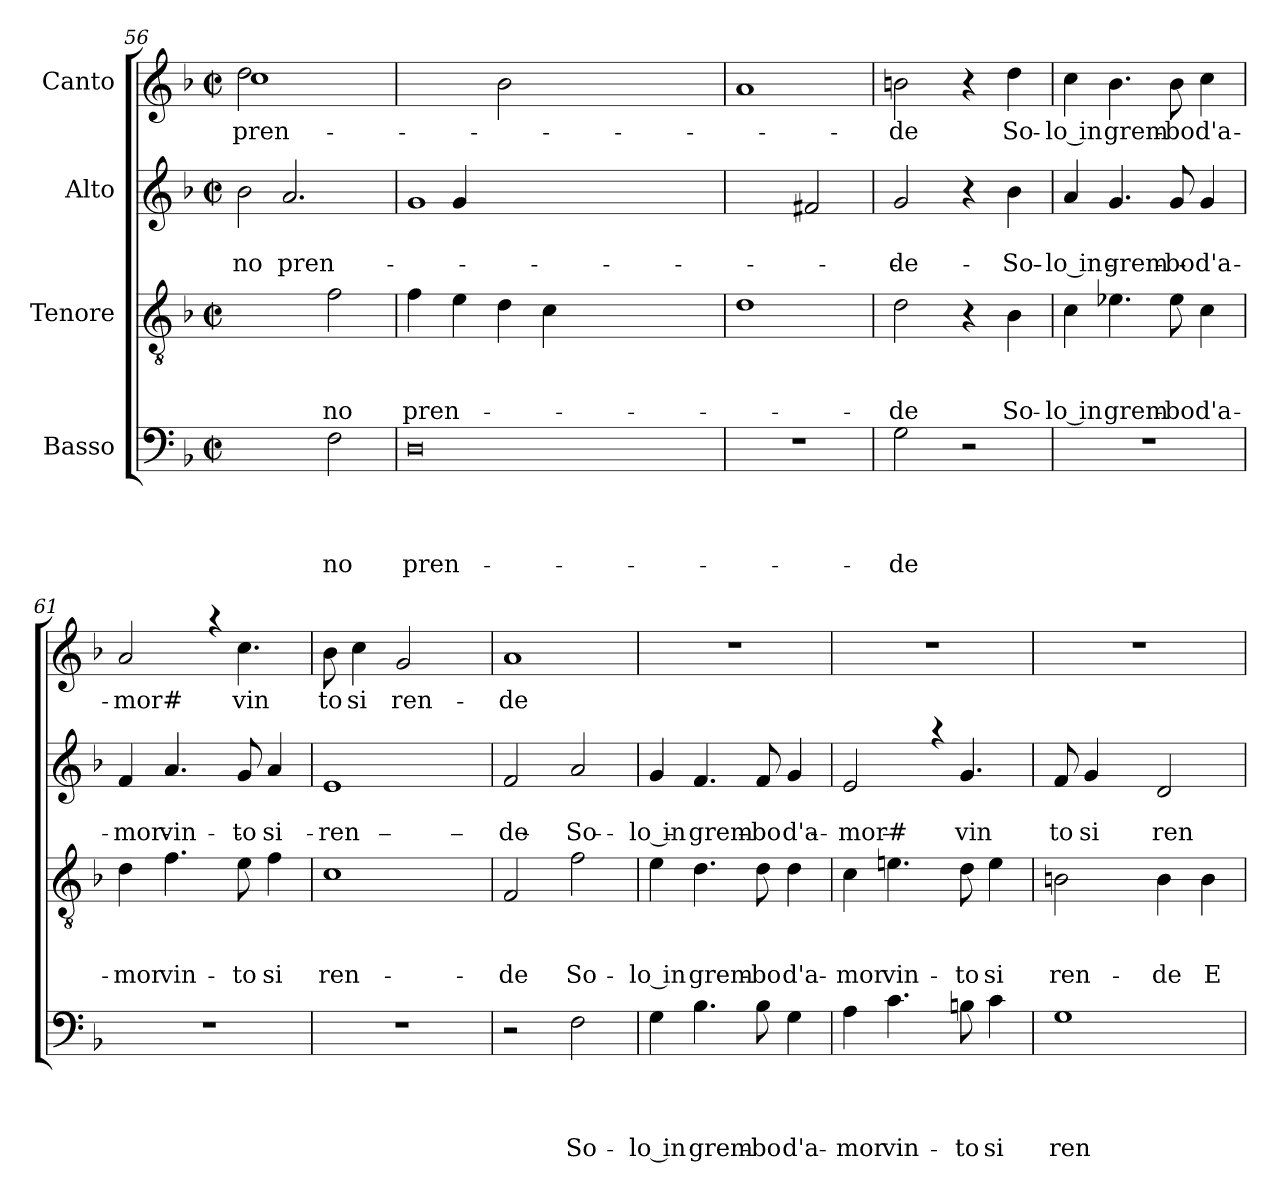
**kern	**text	**text	**text	**text	**kern	**text	**text	**text	**kern	**text	**text	**kern	**text
*part4	*part4	*part4	*part4	*part4	*part3	*part3	*part3	*part3	*part2	*part2	*part2	*part1	*part1
*staff4	*staff4	*staff4	*staff4	*staff4	*staff3	*staff3	*staff3	*staff3	*staff2	*staff2	*staff2	*staff1	*staff1
*I"Basso	*	*	*	*	*I"Tenore	*	*	*	*I"Alto	*	*	*I"Canto	*
*clefF4	*	*	*	*	*clefGv2	*	*	*	*clefG2	*	*	*clefG2	*
*k[b-]	*	*	*	*	*k[b-]	*	*	*	*k[b-]	*	*	*k[b-]	*
*F:	*	*	*	*	*F:	*	*	*	*F:	*	*	*F:	*
*M2/2	*	*	*	*	*M2/2	*	*	*	*M2/2	*	*	*M2/2	*
*met(c|)	*	*	*	*	*met(c|)	*	*	*	*met(c|)	*	*	*met(c|)	*
=56	=56	=56	=56	=56	=56	=56	=56	=56	=56	=56	=56	=56	=56
!	!	!	!	!	!	!	!	!	!	!	!LO:LY:b	!	!LO:LY:b
*	*	*	*	*	*	*	*	*	*^	*	*	*^	*
!	!	!	!	!	!	!	!	!	!	!	!	!	!	!	!LO:LY:b
2ryy	.	.	.	.	2ryy	.	.	.	2b-\	4ryy	.	-no	2dd\	1cc	pren-
!	!	!	!	!	!	!	!	!	!	!	!	!LO:LY:b	!	!	!
.	.	.	.	.	.	.	.	.	.	2.a/	.	pren-	.	.	.
!	!	!	!	!LO:LY:b	!	!	!	!LO:LY:b	!	!	!	!	!	!	!
2F\	.	.	.	-no	2f\	.	.	-no	2ryy	.	.	.	2ryy	.	.
*	*	*	*	*	*	*	*	*	*	*	*	*	*v	*v	*
!!LO:PB:g=z
=57	=57	=57	=57	=57	=57	=57	=57	=57	=57	=57	=57	=57	=57	=57
!	!	!	!	!LO:LY:b	!	!	!	!LO:LY:b	!	!	!	!	!	!
0D	.	.	.	pren-	4f\	.	.	pren-	4ryy	1g	.	.	2ryy	.
.	.	.	.	.	4e\	.	.	.	4g/	.	.	.	.	.
.	.	.	.	.	4d\	.	.	.	1ryy	.	.	.	2b-\	.
.	.	.	.	.	4c\	.	.	.	.	.	.	.	.	.
.	.	.	.	.	1ryy	.	.	.	.	1ryy	.	.	1ryy	.
.	.	.	.	.	.	.	.	.	2ryy	.	.	.	.	.
*	*	*	*	*	*	*	*	*	*v	*v	*	*	*	*
=58	=58	=58	=58	=58	=58	=58	=58	=58	=58	=58	=58	=58	=58
1r	.	.	.	.	1d	.	.	.	2ryy	.	.	1a	.
.	.	.	.	.	.	.	.	.	2f#X/	.	.	.	.
=59	=59	=59	=59	=59	=59	=59	=59	=59	=59	=59	=59	=59	=59
!	!	!	!	!LO:LY:b	!	!	!	!LO:LY:b	!	!	!LO:LY:b	!	!LO:LY:b
2G\	.	.	.	-de	2d\	.	.	-de	2g/	.	-de	2bn\	-de
2r	.	.	.	.	4r	.	.	.	4r	.	.	4r	.
!	!	!	!	!	!	!	!	!LO:LY:b	!	!	!LO:LY:b	!	!LO:LY:b
.	.	.	.	.	4B-\	.	.	So-	4b-\	.	So-	4dd\	So-
=60	=60	=60	=60	=60	=60	=60	=60	=60	=60	=60	=60	=60	=60
!	!	!	!	!	!	!	!	!LO:LY:b	!	!	!LO:LY:b	!	!LO:LY:b
1r	.	.	.	.	4c\	.	.	-lo in	4a/	.	-lo in	4cc\	-lo in
!	!	!	!	!	!	!	!	!LO:LY:b	!	!	!LO:LY:b	!	!LO:LY:b
.	.	.	.	.	4.e-X\	.	.	grem-	4.g/	.	grem-	4.b-\	grem-
!	!	!	!	!	!	!	!	!LO:LY:b	!	!	!LO:LY:b	!	!LO:LY:b
.	.	.	.	.	8e-\	.	.	-bo	8g/	.	-bo	8b-\	-bo
!	!	!	!	!	!	!	!	!LO:LY:b	!	!	!LO:LY:b	!	!LO:LY:b
.	.	.	.	.	4c\	.	.	d'a-	4g/	.	d'a-	4cc\	d'a-
!!LO:LB:g=z
=61	=61	=61	=61	=61	=61	=61	=61	=61	=61	=61	=61	=61	=61
!	!	!	!	!	!	!	!	!LO:LY:b	!	!	!LO:LY:b	!	!LO:LY:b:rj
*	*	*	*	*	*	*	*	*	*	*	*	*^	*
1r	.	.	.	.	4d\	.	.	-mor	4f/	.	-mor	2a/	2ryy	-mor#
!	!	!	!	!	!	!	!	!LO:LY:b	!	!	!LO:LY:b	!	!	!
.	.	.	.	.	4.f\	.	.	vin-	4.a/	.	vin-	.	.	.
.	.	.	.	.	.	.	.	.	.	.	.	4raa	8ryy	.
!	!	!	!	!	!	!	!	!LO:LY:b	!	!	!LO:LY:b	!	!	!LO:LY:b
.	.	.	.	.	8e\	.	.	-to	8g/	.	-to	.	4.cc\	vin-
!	!	!	!	!	!	!	!	!LO:LY:b	!	!	!LO:LY:b	!	!	!
.	.	.	.	.	4f\	.	.	si	4a/	.	si	4ryy	.	.
*	*	*	*	*	*	*	*	*	*	*	*	*v	*v	*
=62	=62	=62	=62	=62	=62	=62	=62	=62	=62	=62	=62	=62	=62
!	!	!	!	!	!	!	!	!LO:LY:b	!	!	!LO:LY:b	!	!LO:LY:b
1r	.	.	.	.	1c	.	.	ren-	1e	.	ren-	8b-\	-to
!	!	!	!	!	!	!	!	!	!	!	!	!	!LO:LY:b
.	.	.	.	.	.	.	.	.	.	.	.	4cc\	si
!	!	!	!	!	!	!	!	!	!	!	!	!	!LO:LY:b
.	.	.	.	.	.	.	.	.	.	.	.	2g/	ren-
.	.	.	.	.	.	.	.	.	.	.	.	8ryy	.
=63	=63	=63	=63	=63	=63	=63	=63	=63	=63	=63	=63	=63	=63
!	!	!	!	!	!	!	!	!LO:LY:b	!	!	!LO:LY:b	!	!LO:LY:b
2r	.	.	.	.	2F/	.	.	-de	2f/	.	-de	1a	-de
!	!	!	!	!LO:LY:b	!	!	!	!LO:LY:b	!	!	!LO:LY:b	!	!
2F\	.	.	.	So-	2f\	.	.	So-	2a/	.	So-	.	.
=64	=64	=64	=64	=64	=64	=64	=64	=64	=64	=64	=64	=64	=64
!	!	!	!	!LO:LY:b	!	!	!	!LO:LY:b	!	!	!LO:LY:b	!	!
4G\	.	.	.	-lo in	4e\	.	.	-lo in	4g/	.	-lo in	1r	.
!	!	!	!	!LO:LY:b	!	!	!	!LO:LY:b	!	!	!LO:LY:b	!	!
4.B-\	.	.	.	grem-	4.d\	.	.	grem-	4.f/	.	grem-	.	.
!	!	!	!	!LO:LY:b	!	!	!	!LO:LY:b	!	!	!LO:LY:b	!	!
8B-\	.	.	.	-bo	8d\	.	.	-bo	8f/	.	-bo	.	.
!	!	!	!	!LO:LY:b	!	!	!	!LO:LY:b	!	!	!LO:LY:b	!	!
4G\	.	.	.	d'a-	4d\	.	.	d'a-	4g/	.	d'a-	.	.
!!LO:LB:g=z
=65	=65	=65	=65	=65	=65	=65	=65	=65	=65	=65	=65	=65	=65
!	!	!	!	!LO:LY:b	!	!	!	!LO:LY:b	!	!	!LO:LY:b:rj	!	!
*	*	*	*	*	*	*	*	*	*^	*	*	*	*
4A\	.	.	.	-mor	4c\	.	.	-mor	2e/	2ryy	.	-mor#	1r	.
!	!	!	!	!LO:LY:b	!	!	!	!LO:LY:b	!	!	!	!	!	!
4.c\	.	.	.	vin-	4.en\	.	.	vin-	.	.	.	.	.	.
.	.	.	.	.	.	.	.	.	4raa	8ryy	.	.	.	.
!	!	!	!	!LO:LY:b	!	!	!	!LO:LY:b	!	!	!	!LO:LY:b	!	!
8Bn\	.	.	.	-to	8d\	.	.	-to	.	4.g/	.	vin-	.	.
!	!	!	!	!LO:LY:b	!	!	!	!LO:LY:b	!	!	!	!	!	!
4c\	.	.	.	si	4e\	.	.	si	4ryy	.	.	.	.	.
*	*	*	*	*	*	*	*	*	*v	*v	*	*	*	*
=66	=66	=66	=66	=66	=66	=66	=66	=66	=66	=66	=66	=66	=66
!	!	!	!	!LO:LY:b	!	!	!	!LO:LY:b	!	!	!LO:LY:b	!	!
1G	.	.	.	ren-	2Bn\	.	.	ren-	8f/	.	-to	1r	.
!	!	!	!	!	!	!	!	!	!	!	!LO:LY:b	!	!
.	.	.	.	.	.	.	.	.	4g/	.	si	.	.
.	.	.	.	.	.	.	.	.	8ryy	.	.	.	.
!	!	!	!	!	!	!	!	!LO:LY:b	!	!	!LO:LY:b	!	!
.	.	.	.	.	4B\	.	.	-de	2d/	.	ren-	.	.
!	!	!	!	!	!	!	!	!LO:LY:b	!	!	!	!	!
.	.	.	.	.	4B\	.	.	E	.	.	.	.	.
=	=	=	=	=	=	=	=	=	=	=	=	=	=
*-	*-	*-	*-	*-	*-	*-	*-	*-	*-	*-	*-	*-	*-
